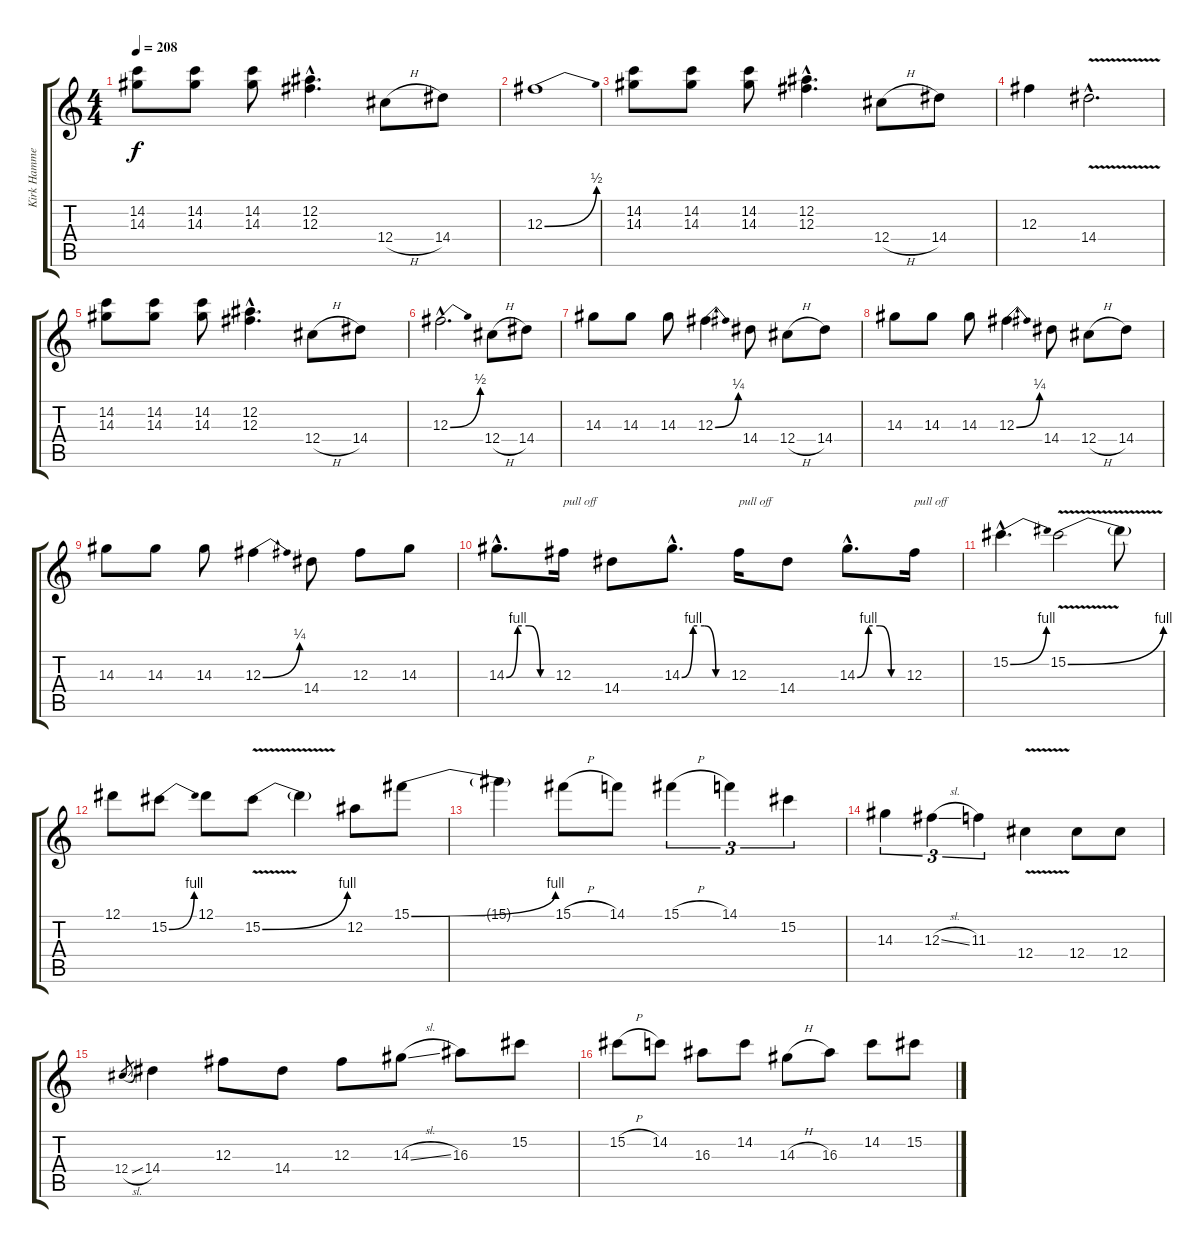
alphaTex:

\track ("Kirk Hammett (Guitar 2)" "Kirk Hamme") {instrument distortionguitar}
\staff {score tabs}
\tuning (Eb4 Bb3 Gb3 Db3 Ab2 Eb2) {hide}
\ts (4 4)
\tempo 208
\clef g2
\ks c
(14.2 14.3).8{dy f} (14.2 14.3).8 (14.2 14.3).8 (12.2{hac} 12.3{hac}).4{d} 12.4{h}.8 14.4.8 |
12.3{be (bend 0 0 60 2)}.1 |
(14.2 14.3).8 (14.2 14.3).8 (14.2 14.3).8 (12.2{hac} 12.3{hac}).4{d} 12.4{h}.8 14.4.8 |
12.3.4 14.4{v hac}.2{d} |
(14.2 14.3).8 (14.2 14.3).8 (14.2 14.3).8 (12.2{hac} 12.3{hac}).4{d} 12.4{h}.8 14.4.8 |
12.3{be (bend 0 0 60 2) hac}.2{d} 12.4{h}.8 14.4.8 |
14.3.8 14.3.8 14.3.8 12.3{be (bend 0 0 60 1)}.4 14.4.8 12.4{h}.8 14.4.8 |
14.3.8 14.3.8 14.3.8 12.3{be (bend 0 0 60 1)}.4 14.4.8 12.4{h}.8 14.4.8 |
14.3.8 14.3.8 14.3.8 12.3{be (bend 0 0 60 1)}.4 14.4.8 12.3.8 14.3.8 |
14.3{be (custom 0 0 15 4 30 4 45 0 60 0) hac}.8{d} 12.3.16{txt "pull off"} 14.4.8 14.3{be (custom 0 0 15 4 30 4 45 0 60 0) hac}.8{d} 12.3.16{txt "pull off"} 14.4.8 14.3{be (custom 0 0 15 4 30 4 45 0 60 0) hac}.8{d} 12.3.16{txt "pull off"} |
15.2{be (bend 0 0 60 4) hac}.4{d} 15.2{be (bend 0 0 60 4) v}.2 15.2{t}.8 |
12.1.8 15.2{be (bend 0 0 60 4)}.8 12.1.8 15.2{be (bend 0 0 60 4) v}.8 15.2{t}.4 12.2.8 15.1{be (bend 0 0 60 4)}.8 |
15.1{t}.4 15.1{h}.8 14.1.8 15.1{h}.4{tu (3 2)} 14.1.4{tu (3 2)} 15.2.4{tu (3 2)} |
14.3.4{tu (3 2)} 12.3{sl}.4{tu (3 2)} 11.3.4{tu (3 2)} 12.4{v}.4 12.4.8 12.4.8 |
12.4{sl}.8{gr} 14.4.4 12.3.8 14.4.8 12.3.8 14.3{sl}.8 16.3.8 15.2.8 |
15.2{h}.8 14.2.8 16.3.8 14.2.8 14.3{h}.8 16.3.8 14.2.8 15.2.8
